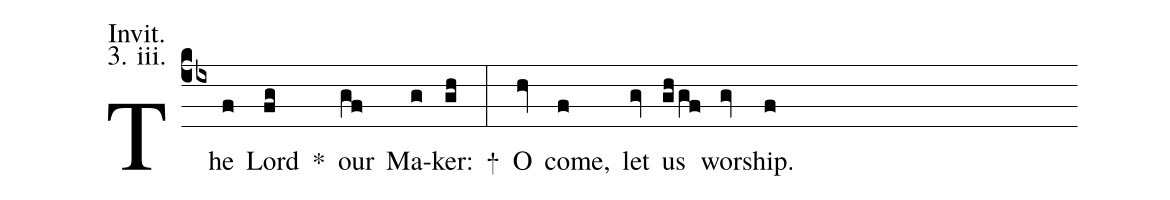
annotation: Invit.;
annotation: 3. iii.;
%%
(cb4) The(f) Lord(fg) <sp>*</sp>() our(gf) Ma(g)ker:(gh) <sp>+</sp>(:) O(hv) come,(f) let(gv) us(gh/gf) wor(gv)ship.(f)
